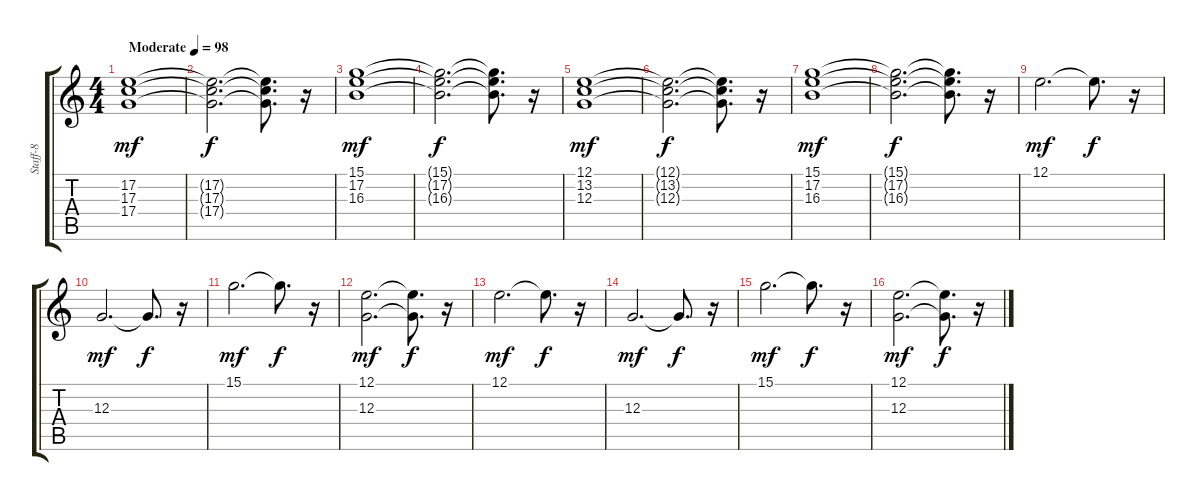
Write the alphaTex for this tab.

\track ("Staff-8" "Staff-8") {instrument electricpiano1}
\staff {score tabs}
\tuning (E4 B3 G3 D3 A2 E2) {hide}
\ts (4 4)
\tempo (98 "Moderate")
\clef g2
\ks c
(17.2 17.3 17.4).1{dy mf instrument electricpiano1} |
(17.2{t} 17.3{t} 17.4{t}).2{d dy f} (17.2{t} 17.3{t} 17.4{t}).8{d} r.16 |
(15.1 17.2 16.3).1{dy mf volume 1} |
(15.1{t} 17.2{t} 16.3{t}).2{d dy f} (15.1{t} 17.2{t} 16.3{t}).8{d} r.16 |
(12.1 13.2 12.3).1{dy mf volume 1} |
(12.1{t} 13.2{t} 12.3{t}).2{d dy f} (12.1{t} 13.2{t} 12.3{t}).8{d} r.16 |
(15.1 17.2 16.3).1{dy mf volume 1} |
(15.1{t} 17.2{t} 16.3{t}).2{d dy f} (15.1{t} 17.2{t} 16.3{t}).8{d} r.16 |
12.1.2{d dy mf volume 1} 12.1{t}.8{d dy f} r.16 |
12.3.2{d dy mf volume 1} 12.3{t}.8{d dy f} r.16 |
15.1.2{d dy mf volume 1} 15.1{t}.8{d dy f} r.16 |
(12.1 12.3).2{d dy mf volume 1} (12.1{t} 12.3{t}).8{d dy f} r.16 |
12.1.2{d dy mf volume 1} 12.1{t}.8{d dy f} r.16 |
12.3.2{d dy mf volume 1} 12.3{t}.8{d dy f} r.16 |
15.1.2{d dy mf volume 1} 15.1{t}.8{d dy f} r.16 |
(12.1 12.3).2{d dy mf volume 1} (12.1{t} 12.3{t}).8{d dy f} r.16
